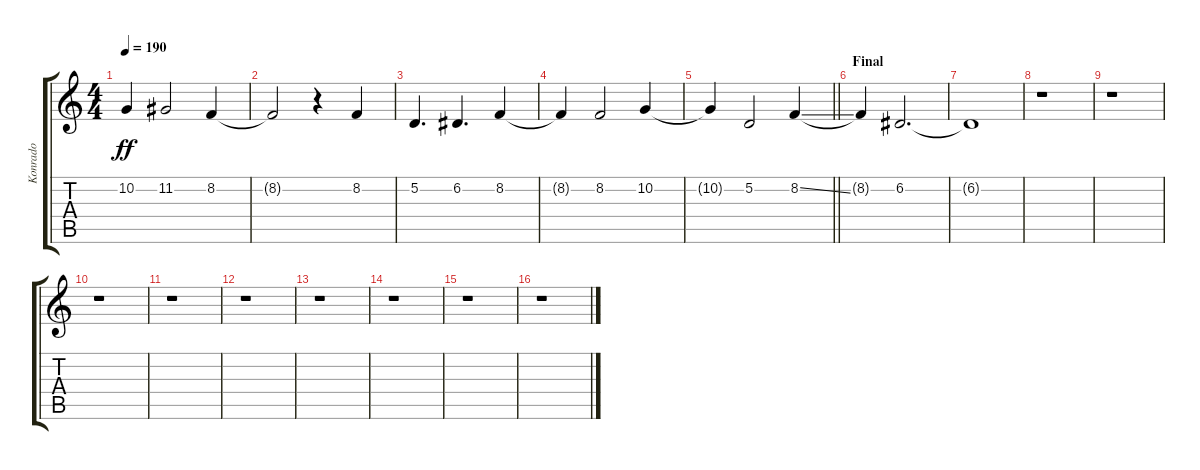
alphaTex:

\track ("Konrado" "Konrado") {instrument oboe}
\staff {score tabs}
\tuning (D4 A3 F3 C3 G2 C2) {hide}
\ts (4 4)
\tempo 190
\clef g2
\ks c
10.2{t}.4{dy ff} 11.2.2 8.2.4 |
8.2{t}.2 r.4 8.2.4 |
5.2.4{d} 6.2.4{d} 8.2.4 |
8.2{t}.4 8.2.2 10.2.4 |
\barLineRight lightlight
10.2{t}.4 5.2.2 8.2{ss}.4 |
\section ("" "Final")
8.2{t}.4 6.2.2{d} |
6.2{t}.1 |
r.1 |
r.1 |
r.1 |
r.1 |
r.1 |
r.1 |
r.1 |
r.1 |
r.1
